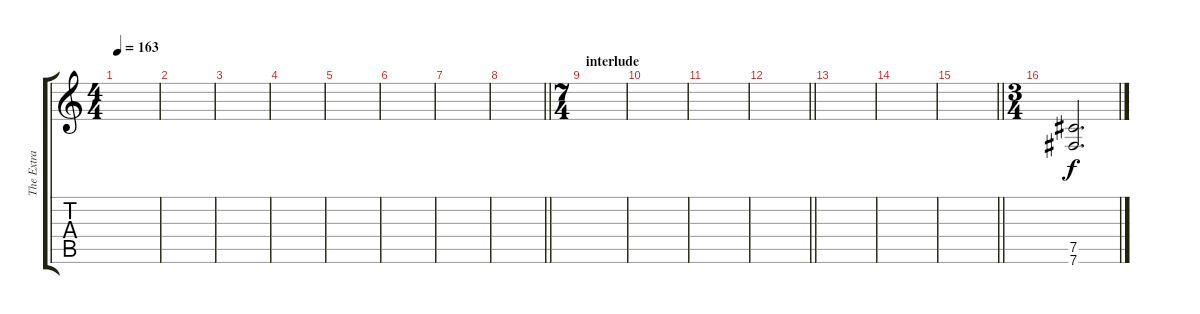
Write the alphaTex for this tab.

\track ("The Extra Guitar #1" "The Extra ") {instrument distortionguitar}
\staff {score tabs}
\tuning (Db4 Ab3 E3 B2 Gb2 B1) {hide}
\ts (4 4)
\section ("" "")
\tempo 163
\clef g2
\ks c
|
|
|
|
|
|
|
\barLineRight lightlight
|
\ts (7 4)
\section ("" "interlude")
|
|
|
\barLineRight lightlight
|
\section ("" "")
|
|
\barLineRight lightlight
|
\ts (3 4)
\section ("" "")
(7.5 7.6).2{d}
